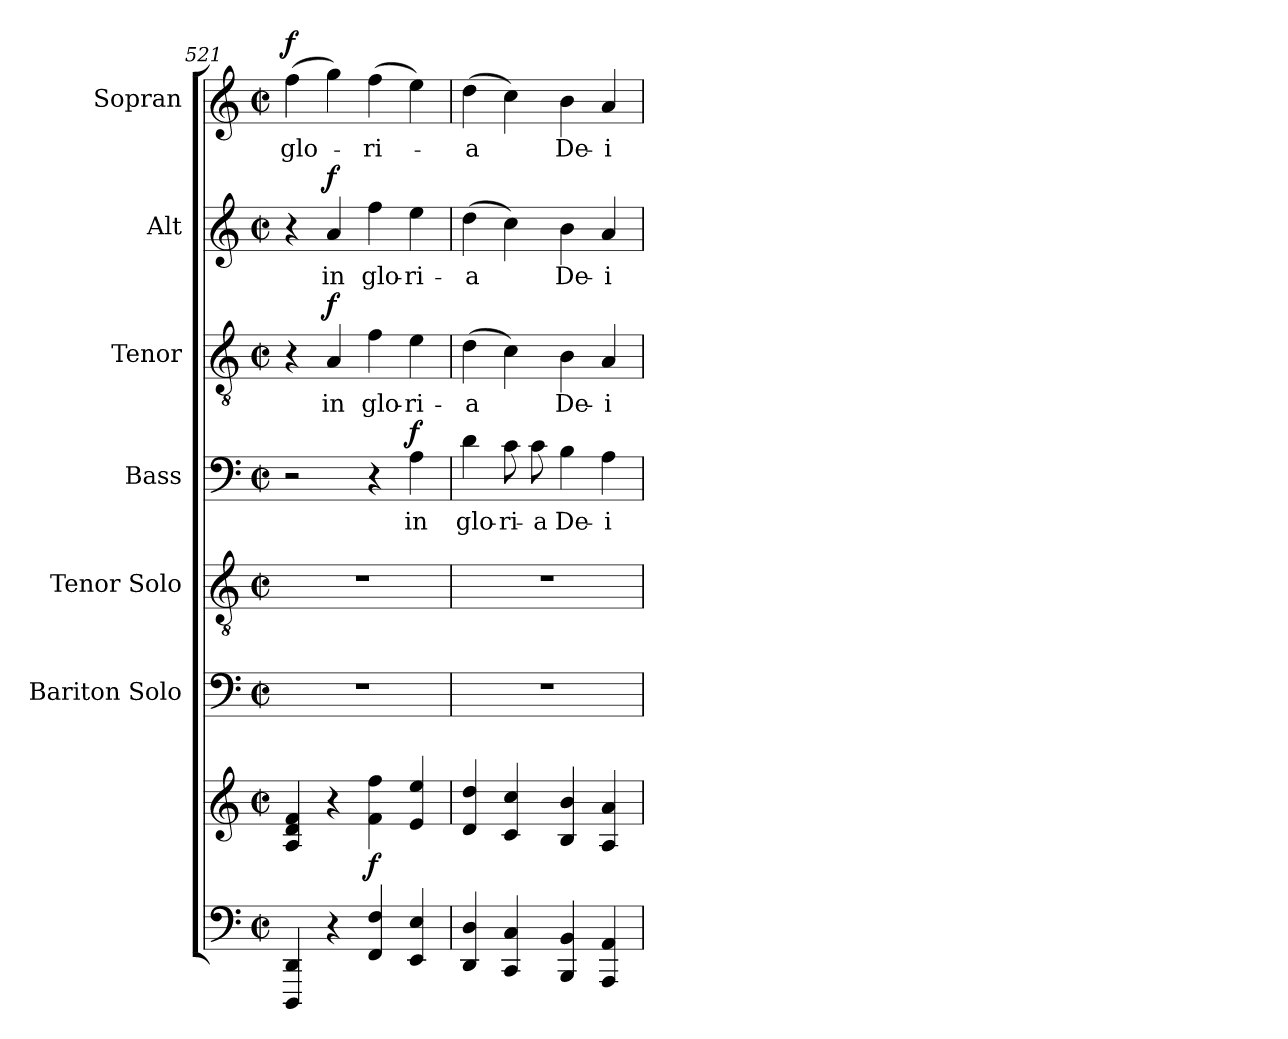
**kern	**kern	**dynam	**kern	**kern	**kern	**text	**dynam	**kern	**text	**dynam	**kern	**text	**dynam	**kern	**text	**dynam
*part7	*part7	*part7	*part6	*part5	*part4	*part4	*part4	*part3	*part3	*part3	*part2	*part2	*part2	*part1	*part1	*part1
*staff8	*staff7	*staff7/8	*staff6	*staff5	*staff4	*staff4	*staff4	*staff3	*staff3	*staff3	*staff2	*staff2	*staff2	*staff1	*staff1	*staff1
*	*	*	*I"Bariton Solo	*I"Tenor Solo	*I"Bass	*	*	*I"Tenor	*	*	*I"Alt	*	*	*I"Sopran	*	*
*	*	*	*	*	*I'B.	*	*	*I'T.	*	*	*I'A.	*	*	*I'S.	*	*
*clefF4	*clefG2	*	*clefF4	*clefGv2	*clefF4	*	*	*clefGv2	*	*	*clefG2	*	*	*clefG2	*	*
*k[]	*k[]	*	*k[]	*k[]	*k[]	*	*	*k[]	*	*	*k[]	*	*	*k[]	*	*
*C:	*C:	*	*C:	*C:	*C:	*	*	*C:	*	*	*C:	*	*	*C:	*	*
*M2/2	*M2/2	*	*M2/2	*M2/2	*M2/2	*	*	*M2/2	*	*	*M2/2	*	*	*M2/2	*	*
*met(c|)	*met(c|)	*	*met(c|)	*met(c|)	*met(c|)	*	*	*met(c|)	*	*	*met(c|)	*	*	*met(c|)	*	*
=521	=521	=521	=521	=521	=521	=521	=521	=521	=521	=521	=521	=521	=521	=521	=521	=521
!	!	!	!	!	!	!	!	!	!	!	!	!	!	!	!LO:LY:b	!LO:DY:a
4DDD/ 4DD/	4A/ 4d/ 4f/	.	1r	1r	2r	.	.	4r	.	.	4r	.	.	(>4ff\	glo-	f
!	!	!	!	!	!	!	!	!	!LO:LY:b	!LO:DY:a	!	!LO:LY:b	!LO:DY:a	!	!	!
4r	4r	.	.	.	.	.	.	4A/	in	f	4a/	in	f	4gg\)	.	.
!	!	!LO:DY:b	!	!	!	!	!	!	!LO:LY:b	!	!	!LO:LY:b	!	!	!LO:LY:b	!
4FF/ 4F/	4f\ 4ff\	f	.	.	4r	.	.	4f\	glo-	.	4ff\	glo-	.	(>4ff\	-ri-	.
!	!	!	!	!	!	!LO:LY:b	!LO:DY:a	!	!LO:LY:b	!	!	!LO:LY:b	!	!	!	!
4EE/ 4E/	4e/ 4ee/	.	.	.	4A\	in	f	4e\	-ri-	.	4ee\	-ri-	.	4ee\)	.	.
=522	=522	=522	=522	=522	=522	=522	=522	=522	=522	=522	=522	=522	=522	=522	=522	=522
!	!	!	!	!	!	!LO:LY:b	!	!	!LO:LY:b	!	!	!LO:LY:b	!	!	!LO:LY:b	!
4DD/ 4D/	4d/ 4dd/	.	1r	1r	4d\	glo-	.	(>4d\	-a	.	(>4dd\	-a	.	(>4dd\	-a	.
!	!	!	!	!	!	!LO:LY:b	!	!	!	!	!	!	!	!	!	!
4CC/ 4C/	4c/ 4cc/	.	.	.	8c\	-ri-	.	4c\)	.	.	4cc\)	.	.	4cc\)	.	.
!	!	!	!	!	!	!LO:LY:b	!	!	!	!	!	!	!	!	!	!
.	.	.	.	.	8c\	-a	.	.	.	.	.	.	.	.	.	.
!	!	!	!	!	!	!LO:LY:b	!	!	!LO:LY:b	!	!	!LO:LY:b	!	!	!LO:LY:b	!
4BBB/ 4BB/	4B/ 4b/	.	.	.	4B\	De-	.	4B\	De-	.	4b\	De-	.	4b\	De-	.
!	!	!	!	!	!	!LO:LY:b	!	!	!LO:LY:b	!	!	!LO:LY:b	!	!	!LO:LY:b	!
4AAA/ 4AA/	4A/ 4a/	.	.	.	4A\	-i	.	4A/	-i	.	4a/	-i	.	4a/	-i-	.
=	=	=	=	=	=	=	=	=	=	=	=	=	=	=	=	=
*-	*-	*-	*-	*-	*-	*-	*-	*-	*-	*-	*-	*-	*-	*-	*-	*-
